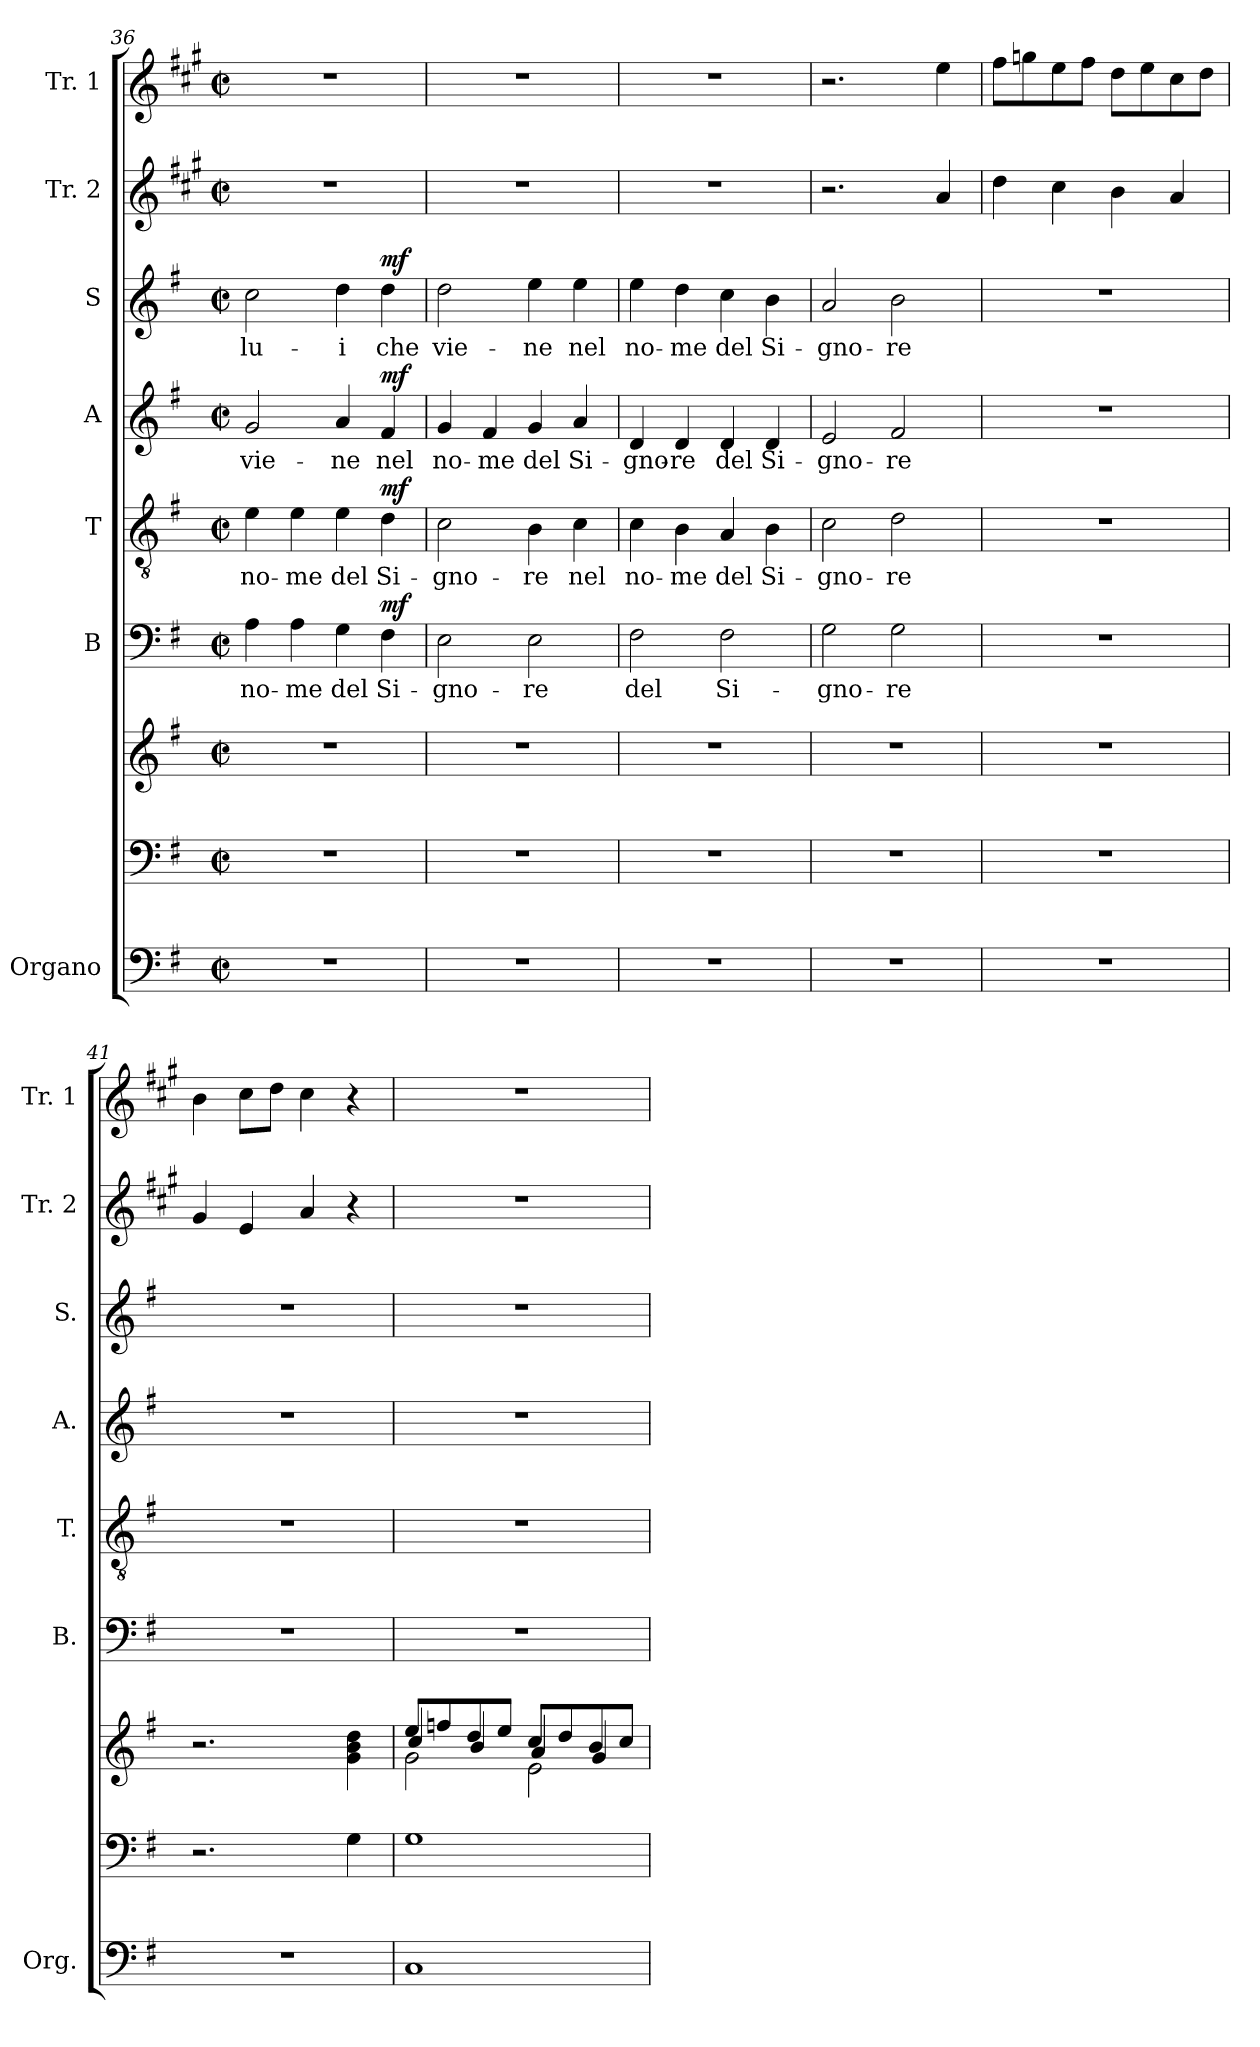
**kern	**kern	**kern	**kern	**text	**dynam	**kern	**text	**dynam	**kern	**text	**dynam	**kern	**text	**dynam	**kern	**kern
*part7	*part7	*part7	*part6	*part6	*part6	*part5	*part5	*part5	*part4	*part4	*part4	*part3	*part3	*part3	*part2	*part1
*staff9	*staff8	*staff7	*staff6	*staff6	*staff6	*staff5	*staff5	*staff5	*staff4	*staff4	*staff4	*staff3	*staff3	*staff3	*staff2	*staff1
*I"Organo	*	*	*I"B	*	*	*I"T	*	*	*I"A	*	*	*I"S	*	*	*I"Tr. 2	*I"Tr. 1
*I'Org.	*	*	*I'B.	*	*	*I'T.	*	*	*I'A.	*	*	*I'S.	*	*	*I'Tr. 2	*I'Tr. 1
*clefF4	*clefF4	*clefG2	*clefF4	*	*	*clefGv2	*	*	*clefG2	*	*	*clefG2	*	*	*clefG2	*clefG2
*	*	*	*	*	*	*	*	*	*	*	*	*	*	*	*ITrd1c2	*ITrd1c2
*k[f#]	*k[f#]	*k[f#]	*k[f#]	*	*	*k[f#]	*	*	*k[f#]	*	*	*k[f#]	*	*	*k[f#]	*k[f#]
*M2/2	*M2/2	*M2/2	*M2/2	*	*	*M2/2	*	*	*M2/2	*	*	*M2/2	*	*	*M2/2	*M2/2
*met(c|)	*met(c|)	*met(c|)	*met(c|)	*	*	*met(c|)	*	*	*met(c|)	*	*	*met(c|)	*	*	*met(c|)	*met(c|)
=36	=36	=36	=36	=36	=36	=36	=36	=36	=36	=36	=36	=36	=36	=36	=36	=36
!	!	!	!	!LO:LY:b	!	!	!LO:LY:b	!	!	!LO:LY:b	!	!	!LO:LY:b	!	!	!
1r	1r	1r	4A\	no-	.	4e\	no-	.	2g/	vie-	.	2cc\	-lu-	.	1r	1r
!	!	!	!	!LO:LY:b	!	!	!LO:LY:b	!	!	!	!	!	!	!	!	!
.	.	.	4A\	-me	.	4e\	-me	.	.	.	.	.	.	.	.	.
!	!	!	!	!LO:LY:b	!	!	!LO:LY:b	!	!	!LO:LY:b	!	!	!LO:LY:b	!	!	!
.	.	.	4G\	del	.	4e\	del	.	4a/	-ne	.	4dd\	-i	.	.	.
!	!	!	!	!LO:LY:b	!LO:DY:a	!	!LO:LY:b	!LO:DY:a	!	!LO:LY:b	!LO:DY:a	!	!LO:LY:b	!LO:DY:a	!	!
.	.	.	4F#\	Si-	mf	4d\	Si-	mf	4f#/	nel	mf	4dd\	che	mf	.	.
=37	=37	=37	=37	=37	=37	=37	=37	=37	=37	=37	=37	=37	=37	=37	=37	=37
!	!	!	!	!LO:LY:b	!	!	!LO:LY:b	!	!	!LO:LY:b	!	!	!LO:LY:b	!	!	!
1r	1r	1r	2E\	-gno-	.	2c\	-gno-	.	4g/	no-	.	2dd\	vie-	.	1r	1r
!	!	!	!	!	!	!	!	!	!	!LO:LY:b	!	!	!	!	!	!
.	.	.	.	.	.	.	.	.	4f#/	-me	.	.	.	.	.	.
!	!	!	!	!LO:LY:b	!	!	!LO:LY:b	!	!	!LO:LY:b	!	!	!LO:LY:b	!	!	!
.	.	.	2E\	-re	.	4B\	-re	.	4g/	del	.	4ee\	-ne	.	.	.
!	!	!	!	!	!	!	!LO:LY:b	!	!	!LO:LY:b	!	!	!LO:LY:b	!	!	!
.	.	.	.	.	.	4c\	nel	.	4a/	Si-	.	4ee\	nel	.	.	.
!!LO:LB:g=z
=38	=38	=38	=38	=38	=38	=38	=38	=38	=38	=38	=38	=38	=38	=38	=38	=38
!	!	!	!	!LO:LY:b	!	!	!LO:LY:b	!	!	!LO:LY:b	!	!	!LO:LY:b	!	!	!
1r	1r	1r	2F#\	del	.	4c\	no-	.	4d/	-gno-	.	4ee\	no-	.	1r	1r
!	!	!	!	!	!	!	!LO:LY:b	!	!	!LO:LY:b	!	!	!LO:LY:b	!	!	!
.	.	.	.	.	.	4B\	-me	.	4d/	-re	.	4dd\	-me	.	.	.
!	!	!	!	!LO:LY:b	!	!	!LO:LY:b	!	!	!LO:LY:b	!	!	!LO:LY:b	!	!	!
.	.	.	2F#\	Si-	.	4A/	del	.	4d/	del	.	4cc\	del	.	.	.
!	!	!	!	!	!	!	!LO:LY:b	!	!	!LO:LY:b	!	!	!LO:LY:b	!	!	!
.	.	.	.	.	.	4B\	Si-	.	4d/	Si-	.	4b\	Si-	.	.	.
=39	=39	=39	=39	=39	=39	=39	=39	=39	=39	=39	=39	=39	=39	=39	=39	=39
!	!	!	!	!LO:LY:b	!	!	!LO:LY:b	!	!	!LO:LY:b	!	!	!LO:LY:b	!	!	!
1r	1r	1r	2G\	-gno-	.	2c\	-gno-	.	2e/	-gno-	.	2a/	-gno-	.	2.r	2.r
!	!	!	!	!LO:LY:b	!	!	!LO:LY:b	!	!	!LO:LY:b	!	!	!LO:LY:b	!	!	!
.	.	.	2G\	-re	.	2d\	-re	.	2f#/	-re	.	2b\	-re	.	.	.
.	.	.	.	.	.	.	.	.	.	.	.	.	.	.	4g/	4dd\
=40	=40	=40	=40	=40	=40	=40	=40	=40	=40	=40	=40	=40	=40	=40	=40	=40
1r	1r	1r	1r	.	.	1r	.	.	1r	.	.	1r	.	.	4cc\	8ee\L
.	.	.	.	.	.	.	.	.	.	.	.	.	.	.	.	8ffn\
.	.	.	.	.	.	.	.	.	.	.	.	.	.	.	4b\	8dd\
.	.	.	.	.	.	.	.	.	.	.	.	.	.	.	.	8ee\J
.	.	.	.	.	.	.	.	.	.	.	.	.	.	.	4a\	8cc\L
.	.	.	.	.	.	.	.	.	.	.	.	.	.	.	.	8dd\
.	.	.	.	.	.	.	.	.	.	.	.	.	.	.	4g/	8b\
.	.	.	.	.	.	.	.	.	.	.	.	.	.	.	.	8cc\J
=41	=41	=41	=41	=41	=41	=41	=41	=41	=41	=41	=41	=41	=41	=41	=41	=41
1r	2.r	2.r	1r	.	.	1r	.	.	1r	.	.	1r	.	.	4f#/	4a\
.	.	.	.	.	.	.	.	.	.	.	.	.	.	.	4d/	8b\L
.	.	.	.	.	.	.	.	.	.	.	.	.	.	.	.	8cc\J
.	.	.	.	.	.	.	.	.	.	.	.	.	.	.	4g/	4b\
.	4G\	4g\ 4b\ 4dd\	.	.	.	.	.	.	.	.	.	.	.	.	4r	4r
=42	=42	=42	=42	=42	=42	=42	=42	=42	=42	=42	=42	=42	=42	=42	=42	=42
*	*	*^	*	*	*	*	*	*	*	*	*	*	*	*	*	*
*	*	*	*^	*	*	*	*	*	*	*	*	*	*	*	*	*	*
1C	1G	8ee/L	2g\	4cc/	1r	.	.	1r	.	.	1r	.	.	1r	.	.	1r	1r
.	.	8ffn/	.	.	.	.	.	.	.	.	.	.	.	.	.	.	.	.
.	.	8dd/	.	4b/	.	.	.	.	.	.	.	.	.	.	.	.	.	.
.	.	8ee/J	.	.	.	.	.	.	.	.	.	.	.	.	.	.	.	.
.	.	8cc/L	2e\	4a/	.	.	.	.	.	.	.	.	.	.	.	.	.	.
.	.	8dd/	.	.	.	.	.	.	.	.	.	.	.	.	.	.	.	.
.	.	8b/	.	4g/	.	.	.	.	.	.	.	.	.	.	.	.	.	.
.	.	8cc/J	.	.	.	.	.	.	.	.	.	.	.	.	.	.	.	.
*	*	*v	*v	*v	*	*	*	*	*	*	*	*	*	*	*	*	*	*
=	=	=	=	=	=	=	=	=	=	=	=	=	=	=	=	=
*-	*-	*-	*-	*-	*-	*-	*-	*-	*-	*-	*-	*-	*-	*-	*-	*-
